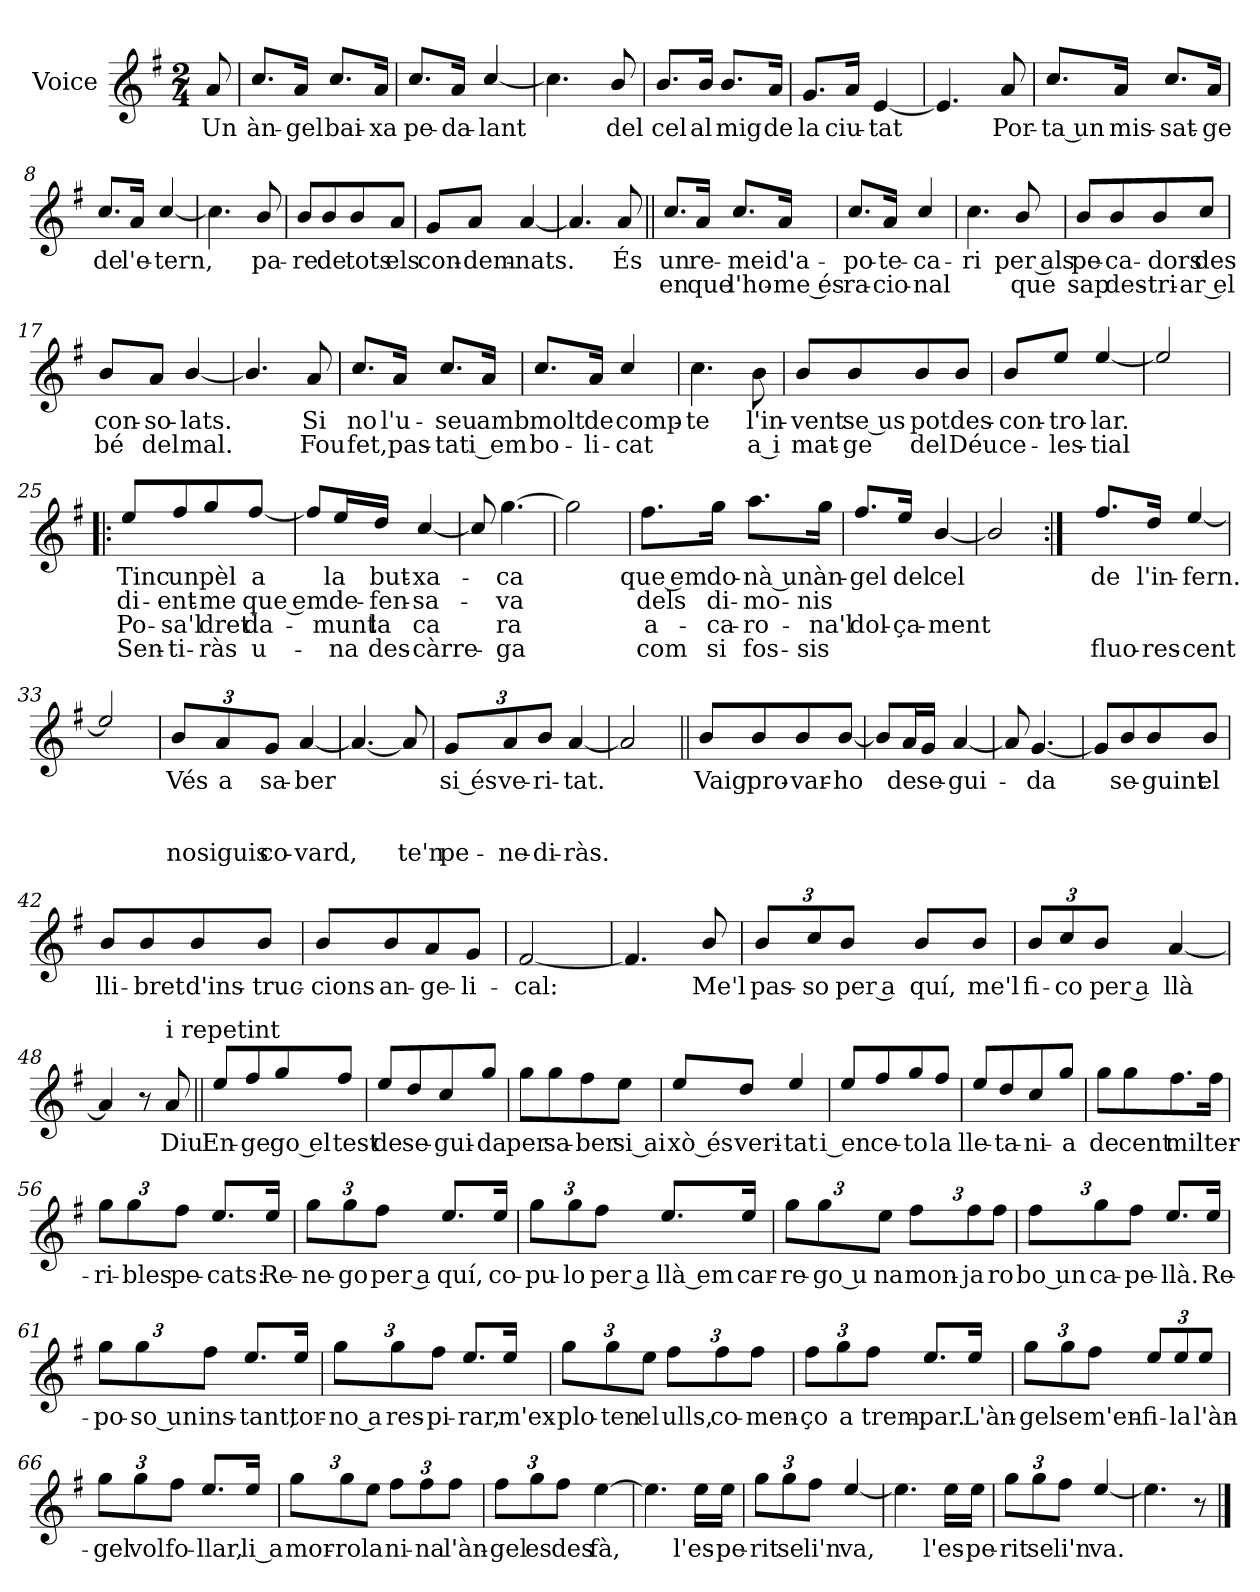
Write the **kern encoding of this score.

**kern	**text	**text	**text	**text
*part1	*part1	*part1	*part1	*part1
*staff1	*staff1	*staff1	*staff1	*staff1
*I"Voice	*	*	*	*
*I'V	*	*	*	*
*clefG2	*	*	*	*
*k[f#]	*	*	*	*
*M2/4	*	*	*	*
=	=	=	=	=
!	!LO:LY:b	!	!	!
8a/	Un	.	.	.
=1	=1	=1	=1	=1
!	!LO:LY:b	!	!	!
8.cc/L	àn-	.	.	.
!	!LO:LY:b	!	!	!
16a/Jk	-gel	.	.	.
!	!LO:LY:b	!	!	!
8.cc/L	bai-	.	.	.
!	!LO:LY:b	!	!	!
16a/Jk	-xa	.	.	.
=2	=2	=2	=2	=2
!	!LO:LY:b	!	!	!
8.cc/L	pe-	.	.	.
!	!LO:LY:b	!	!	!
16a/Jk	-da-	.	.	.
!	!LO:LY:b	!	!	!
[4cc/	-lant	.	.	.
=3	=3	=3	=3	=3
4.cc\]	.	.	.	.
!	!LO:LY:b	!	!	!
8b/	del	.	.	.
=4	=4	=4	=4	=4
!	!LO:LY:b	!	!	!
8.b/L	cel	.	.	.
!	!LO:LY:b	!	!	!
16b/Jk	al	.	.	.
!	!LO:LY:b	!	!	!
8.b/L	mig	.	.	.
!	!LO:LY:b	!	!	!
16a/Jk	de	.	.	.
=5	=5	=5	=5	=5
!	!LO:LY:b	!	!	!
8.g/L	la	.	.	.
!	!LO:LY:b	!	!	!
16a/Jk	ciu-	.	.	.
!	!LO:LY:b	!	!	!
[4e/	-tat	.	.	.
!!LO:LB:g=z
=6	=6	=6	=6	=6
4.e/]	.	.	.	.
!	!LO:LY:b	!	!	!
8a/	Por-	.	.	.
=7	=7	=7	=7	=7
!	!LO:LY:b	!	!	!
8.cc/L	ta un	.	.	.
!	!LO:LY:b	!	!	!
16a/Jk	mis-	.	.	.
!	!LO:LY:b	!	!	!
8.cc/L	-sat-	.	.	.
!	!LO:LY:b	!	!	!
16a/Jk	-ge	.	.	.
=8	=8	=8	=8	=8
!	!LO:LY:b	!	!	!
8.cc/L	de	.	.	.
!	!LO:LY:b	!	!	!
16a/Jk	l'e-	.	.	.
!	!LO:LY:b	!	!	!
[4cc/	-tern,	.	.	.
=9	=9	=9	=9	=9
4.cc\]	.	.	.	.
!	!LO:LY:b	!	!	!
8b/	pa-	.	.	.
=10	=10	=10	=10	=10
!	!LO:LY:b	!	!	!
8b/L	-re	.	.	.
!	!LO:LY:b	!	!	!
8b/	de	.	.	.
!	!LO:LY:b	!	!	!
8b/	tots	.	.	.
!	!LO:LY:b	!	!	!
8a/J	els	.	.	.
=11	=11	=11	=11	=11
!	!LO:LY:b	!	!	!
8g/L	con-	.	.	.
!	!LO:LY:b	!	!	!
8a/J	-dem-	.	.	.
!	!LO:LY:b	!	!	!
[4a/	-nats.	.	.	.
!!LO:LB:g=z
=12	=12	=12	=12	=12
4.a/]	.	.	.	.
!	!LO:LY:b	!	!	!
8a/	És	.	.	.
=13||	=13||	=13||	=13||	=13||
!	!LO:LY:b	!LO:LY:b	!	!
8.cc/L	un	en	.	.
!	!LO:LY:b	!LO:LY:b	!	!
16a/Jk	re-	que	.	.
!	!LO:LY:b	!LO:LY:b	!	!
8.cc/L	-mei	l'ho-	.	.
!	!LO:LY:b	!LO:LY:b	!	!
16a/Jk	d'a-	me és	.	.
=14	=14	=14	=14	=14
!	!LO:LY:b	!LO:LY:b	!	!
8.cc/L	-po-	ra-	.	.
!	!LO:LY:b	!LO:LY:b	!	!
16a/Jk	-te-	-cio-	.	.
!	!LO:LY:b	!LO:LY:b	!	!
4cc/	-ca-	-nal	.	.
=15	=15	=15	=15	=15
!	!LO:LY:b	!	!	!
4.cc\	-ri	.	.	.
!	!LO:LY:b	!LO:LY:b	!	!
8b/	per als	que	.	.
=16	=16	=16	=16	=16
!	!LO:LY:b	!LO:LY:b	!	!
8b/L	pe-	sap	.	.
!	!LO:LY:b	!LO:LY:b	!	!
8b/	-ca-	des-	.	.
!	!LO:LY:b	!LO:LY:b	!	!
8b/	-dors	-tri-	.	.
!	!LO:LY:b	!LO:LY:b	!	!
8cc/J	des	ar el	.	.
!!LO:LB:g=z
=17	=17	=17	=17	=17
!	!LO:LY:b	!LO:LY:b	!	!
8b/L	con-	bé	.	.
!	!LO:LY:b	!LO:LY:b	!	!
8a/J	-so-	del	.	.
!	!LO:LY:b	!LO:LY:b	!	!
[4b/	-lats.	mal.	.	.
=18	=18	=18	=18	=18
4.b/]	.	.	.	.
!	!LO:LY:b	!LO:LY:b	!	!
8a/	Si	Fou	.	.
=19	=19	=19	=19	=19
!	!LO:LY:b	!LO:LY:b	!	!
8.cc/L	no	fet,	.	.
!	!LO:LY:b	!LO:LY:b	!	!
16a/Jk	l'u-	pas-	.	.
!	!LO:LY:b	!LO:LY:b	!	!
8.cc/L	-seu	-tat	.	.
!	!LO:LY:b	!LO:LY:b	!	!
16a/Jk	amb	i em	.	.
=20	=20	=20	=20	=20
!	!LO:LY:b	!LO:LY:b	!	!
8.cc/L	molt	-bo-	.	.
!	!LO:LY:b	!LO:LY:b	!	!
16a/Jk	de	-li-	.	.
!	!LO:LY:b	!LO:LY:b	!	!
4cc/	comp-	-cat	.	.
=21	=21	=21	=21	=21
!	!LO:LY:b	!	!	!
4.cc\	-te	.	.	.
!	!LO:LY:b	!LO:LY:b	!	!
8b\	l'in-	a i	.	.
!!LO:LB:g=z
=22	=22	=22	=22	=22
!	!LO:LY:b	!LO:LY:b	!	!
8b/L	-vent	-mat-	.	.
!	!LO:LY:b	!LO:LY:b	!	!
8b/	se us	-ge	.	.
!	!LO:LY:b	!LO:LY:b	!	!
8b/	pot	del	.	.
!	!LO:LY:b	!LO:LY:b	!	!
8b/J	des-	Déu	.	.
=23	=23	=23	=23	=23
!	!LO:LY:b	!LO:LY:b	!	!
8b/L	-con-	ce-	.	.
!	!LO:LY:b	!LO:LY:b	!	!
8ee/J	-tro-	-les-	.	.
!	!LO:LY:b	!LO:LY:b	!	!
[4ee/	-lar.	-tial	.	.
=24	=24	=24	=24	=24
2ee/]	.	.	.	.
=25!|:	=25!|:	=25!|:	=25!|:	=25!|:
!	!LO:LY:b	!LO:LY:b	!LO:LY:b	!LO:LY:b
8ee/L	Tinc	di-	Po-	Sen-
!	!LO:LY:b	!LO:LY:b	!LO:LY:b	!LO:LY:b
8ff#/	un	-ent-	-sa'l	-ti-
!	!LO:LY:b	!LO:LY:b	!LO:LY:b	!LO:LY:b
8gg/	pèl	-me	dret	-ràs
!	!LO:LY:b	!LO:LY:b	!LO:LY:b	!LO:LY:b
[8ff#/J	a	que em	da-	u-
=26	=26	=26	=26	=26
8ff#/L]	.	.	.	.
!	!LO:LY:b	!LO:LY:b	!LO:LY:b	!LO:LY:b
16ee/L	la	de-	-munt	-na
!	!LO:LY:b	!LO:LY:b	!LO:LY:b	!LO:LY:b
16dd/JJ	but-	-fen-	la	des-
!	!LO:LY:b	!LO:LY:b	!LO:LY:b	!LO:LY:b
[4cc/	-xa-	-sa-	ca	-càrre-
!!LO:LB:g=z
=27	=27	=27	=27	=27
8cc/]	.	.	.	.
!	!LO:LY:b	!LO:LY:b	!LO:LY:b	!LO:LY:b
[4.gg\	-ca	-va	ra	-ga
=28	=28	=28	=28	=28
2gg\]	.	.	.	.
=29	=29	=29	=29	=29
!	!LO:LY:b	!LO:LY:b	!LO:LY:b	!LO:LY:b
8.ff#\L	que em	dels	a-	com
!	!LO:LY:b	!LO:LY:b	!LO:LY:b	!LO:LY:b
16gg\Jk	do-	di-	-ca-	si
!	!LO:LY:b	!LO:LY:b	!LO:LY:b	!LO:LY:b
8.aa\L	nà un	-mo-	-ro-	fos-
!	!LO:LY:b	!LO:LY:b	!LO:LY:b	!LO:LY:b
16gg\Jk	àn-	-nis	-na'l	-sis
=30	=30	=30	=30	=30
!	!LO:LY:b	!	!LO:LY:b	!
8.ff#/L	-gel	.	dol-	.
!	!LO:LY:b	!	!LO:LY:b	!
16ee/Jk	del	.	-ça-	.
!	!LO:LY:b	!	!LO:LY:b	!
[4b/	cel	.	-ment	.
=31	=31	=31	=31	=31
2b/]	.	.	.	.
=32:|!	=32:|!	=32:|!	=32:|!	=32:|!
!	!LO:LY:b	!	!	!LO:LY:b
8.ff#/L	de	.	.	fluo-
!	!LO:LY:b	!	!	!LO:LY:b
16dd/Jk	l'in-	.	.	-res-
!	!LO:LY:b	!	!	!LO:LY:b
[4ee/	-fern.	.	.	-cent
=33	=33	=33	=33	=33
2ee/]	.	.	.	.
!!LO:LB:g=z
=34	=34	=34	=34	=34
*Xbrackettup	*	*	*	*
!	!LO:LY:b	!	!	!LO:LY:b
12b/L	Vés	.	.	no
!	!LO:LY:b	!	!	!LO:LY:b
12a/	a	.	.	siguis
!	!LO:LY:b	!	!	!LO:LY:b
12g/J	sa-	.	.	co-
!	!LO:LY:b	!	!	!LO:LY:b
[4a/	-ber	.	.	-vard,
=35	=35	=35	=35	=35
4.a/_	.	.	.	.
!	!	!	!	!LO:LY:b
8a/]	.	.	.	te'n
=36	=36	=36	=36	=36
!	!LO:LY:b	!	!	!LO:LY:b
12g/L	si és	.	.	pe-
!	!LO:LY:b	!	!	!LO:LY:b
12a/	ve-	.	.	-ne-
!	!LO:LY:b	!	!	!LO:LY:b
12b/J	-ri-	.	.	-di-
!	!LO:LY:b	!	!	!LO:LY:b
[4a/	-tat.	.	.	-ràs.
=37	=37	=37	=37	=37
2a/]	.	.	.	.
=38||	=38||	=38||	=38||	=38||
!	!LO:LY:b	!	!	!
8b/L	Vaig	.	.	.
!	!LO:LY:b	!	!	!
8b/	pro-	.	.	.
!	!LO:LY:b	!	!	!
8b/	-var-	.	.	.
!	!LO:LY:b	!	!	!
[8b/J	-ho	.	.	.
=39	=39	=39	=39	=39
8b/L]	.	.	.	.
!	!LO:LY:b	!	!	!
16a/L	de	.	.	.
!	!LO:LY:b	!	!	!
16g/JJ	se-	.	.	.
!	!LO:LY:b	!	!	!
[4a/	-gui-	.	.	.
!!LO:PB:g=z
=40	=40	=40	=40	=40
8a/]	.	.	.	.
!	!LO:LY:b	!	!	!
[4.g/	-da	.	.	.
=41	=41	=41	=41	=41
8g/L]	.	.	.	.
!	!LO:LY:b	!	!	!
8b/	se-	.	.	.
!	!LO:LY:b	!	!	!
8b/	-guint	.	.	.
!	!LO:LY:b	!	!	!
8b/J	el	.	.	.
=42	=42	=42	=42	=42
!	!LO:LY:b	!	!	!
8b/L	lli-	.	.	.
!	!LO:LY:b	!	!	!
8b/	-bret	.	.	.
!	!LO:LY:b	!	!	!
8b/	d'ins-	.	.	.
!	!LO:LY:b	!	!	!
8b/J	-truc-	.	.	.
=43	=43	=43	=43	=43
!	!LO:LY:b	!	!	!
8b/L	-cions	.	.	.
!	!LO:LY:b	!	!	!
8b/	an-	.	.	.
!	!LO:LY:b	!	!	!
8a/	-ge-	.	.	.
!	!LO:LY:b	!	!	!
8g/J	-li-	.	.	.
=44	=44	=44	=44	=44
!	!LO:LY:b	!	!	!
[2f#/	-cal:	.	.	.
=45	=45	=45	=45	=45
4.f#/]	.	.	.	.
!	!LO:LY:b	!	!	!
8b/	Me'l	.	.	.
!!LO:LB:g=z
=46	=46	=46	=46	=46
!	!LO:LY:b	!	!	!
12b/L	pas-	.	.	.
!	!LO:LY:b	!	!	!
12cc/	-so	.	.	.
!	!LO:LY:b	!	!	!
12b/J	per a	.	.	.
!	!LO:LY:b	!	!	!
8b/L	-quí,	.	.	.
!	!LO:LY:b	!	!	!
8b/J	me'l	.	.	.
=47	=47	=47	=47	=47
!	!LO:LY:b	!	!	!
12b/L	fi-	.	.	.
!	!LO:LY:b	!	!	!
12cc/	-co	.	.	.
!	!LO:LY:b	!	!	!
12b/J	per a	.	.	.
!	!LO:LY:b	!	!	!
[4a/	-llà	.	.	.
=48	=48	=48	=48	=48
4a/]	.	.	.	.
8r	.	.	.	.
!LO:TX:a:t=i repetint	!	!	!	!
!	!LO:LY:b	!	!	!
8a/	Diu	.	.	.
=49||	=49||	=49||	=49||	=49||
!	!LO:LY:b	!	!	!
8ee/L	En-	.	.	.
!	!LO:LY:b	!	!	!
8ff#/	-ge	.	.	.
!	!LO:LY:b	!	!	!
8gg/	go el	.	.	.
!	!LO:LY:b	!	!	!
8ff#/J	test	.	.	.
=50	=50	=50	=50	=50
!	!LO:LY:b	!	!	!
8ee/L	de	.	.	.
!	!LO:LY:b	!	!	!
8dd/	se-	.	.	.
!	!LO:LY:b	!	!	!
8cc/	-gui-	.	.	.
!	!LO:LY:b	!	!	!
8gg/J	-da	.	.	.
!!LO:LB:g=z
=51	=51	=51	=51	=51
!	!LO:LY:b	!	!	!
8gg\L	per	.	.	.
!	!LO:LY:b	!	!	!
8gg\	sa-	.	.	.
!	!LO:LY:b	!	!	!
8ff#\	-ber	.	.	.
!	!LO:LY:b	!	!	!
8ee\J	si ai	.	.	.
=52	=52	=52	=52	=52
!	!LO:LY:b	!	!	!
8ee/L	xò és	.	.	.
!	!LO:LY:b	!	!	!
8dd/J	veri-	.	.	.
!	!LO:LY:b	!	!	!
4ee/	-tat	.	.	.
=53	=53	=53	=53	=53
!	!LO:LY:b	!	!	!
8ee/L	i en	.	.	.
!	!LO:LY:b	!	!	!
8ff#/	-ce-	.	.	.
!	!LO:LY:b	!	!	!
8gg/	-to	.	.	.
!	!LO:LY:b	!	!	!
8ff#/J	la	.	.	.
=54	=54	=54	=54	=54
!	!LO:LY:b	!	!	!
8ee/L	lle-	.	.	.
!	!LO:LY:b	!	!	!
8dd/	-ta-	.	.	.
!	!LO:LY:b	!	!	!
8cc/	-ni-	.	.	.
!	!LO:LY:b	!	!	!
8gg/J	-a	.	.	.
=55	=55	=55	=55	=55
!	!LO:LY:b	!	!	!
8gg\L	de	.	.	.
!	!LO:LY:b	!	!	!
8gg\	cent	.	.	.
!	!LO:LY:b	!	!	!
8.ff#\	mil	.	.	.
!	!LO:LY:b	!	!	!
16ff#\Jk	ter-	.	.	.
!!LO:LB:g=z
=56	=56	=56	=56	=56
!	!LO:LY:b	!	!	!
12gg\L	-ri-	.	.	.
!	!LO:LY:b	!	!	!
12gg\	-bles	.	.	.
!	!LO:LY:b	!	!	!
12ff#\J	pe-	.	.	.
!	!LO:LY:b	!	!	!
8.ee/L	-cats:	.	.	.
!	!LO:LY:b	!	!	!
16ee/Jk	Re-	.	.	.
=57	=57	=57	=57	=57
!	!LO:LY:b	!	!	!
12gg\L	-ne-	.	.	.
!	!LO:LY:b	!	!	!
12gg\	-go	.	.	.
!	!LO:LY:b	!	!	!
12ff#\J	per a	.	.	.
!	!LO:LY:b	!	!	!
8.ee/L	-quí,	.	.	.
!	!LO:LY:b	!	!	!
16ee/Jk	co-	.	.	.
=58	=58	=58	=58	=58
!	!LO:LY:b	!	!	!
12gg\L	-pu-	.	.	.
!	!LO:LY:b	!	!	!
12gg\	-lo	.	.	.
!	!LO:LY:b	!	!	!
12ff#\J	per a	.	.	.
!	!LO:LY:b	!	!	!
8.ee/L	llà em	.	.	.
!	!LO:LY:b	!	!	!
16ee/Jk	car-	.	.	.
!!LO:LB:g=z
=59	=59	=59	=59	=59
!	!LO:LY:b	!	!	!
12gg\L	-re-	.	.	.
!	!LO:LY:b	!	!	!
12gg\	go u	.	.	.
!	!LO:LY:b	!	!	!
12ee\J	-na	.	.	.
!	!LO:LY:b	!	!	!
12ff#\L	mon-	.	.	.
!	!LO:LY:b	!	!	!
12ff#\	-ja	.	.	.
!	!LO:LY:b	!	!	!
12ff#\J	ro	.	.	.
=60	=60	=60	=60	=60
!	!LO:LY:b	!	!	!
12ff#\L	bo un	.	.	.
!	!LO:LY:b	!	!	!
12gg\	ca-	.	.	.
!	!LO:LY:b	!	!	!
12ff#\J	-pe-	.	.	.
!	!LO:LY:b	!	!	!
8.ee/L	-llà.	.	.	.
!	!LO:LY:b	!	!	!
16ee/Jk	Re-	.	.	.
=61	=61	=61	=61	=61
!	!LO:LY:b	!	!	!
12gg\L	-po-	.	.	.
!	!LO:LY:b	!	!	!
12gg\	so un	.	.	.
!	!LO:LY:b	!	!	!
12ff#\J	ins-	.	.	.
!	!LO:LY:b	!	!	!
8.ee/L	-tant,	.	.	.
!	!LO:LY:b	!	!	!
16ee/Jk	tor-	.	.	.
!!LO:LB:g=z
=62	=62	=62	=62	=62
!	!LO:LY:b	!	!	!
12gg\L	no a	.	.	.
!	!LO:LY:b	!	!	!
12gg\	res-	.	.	.
!	!LO:LY:b	!	!	!
12ff#\J	-pi-	.	.	.
!	!LO:LY:b	!	!	!
8.ee/L	-rar,	.	.	.
!	!LO:LY:b	!	!	!
16ee/Jk	m'ex-	.	.	.
=63	=63	=63	=63	=63
!	!LO:LY:b	!	!	!
12gg\L	-plo-	.	.	.
!	!LO:LY:b	!	!	!
12gg\	-ten	.	.	.
!	!LO:LY:b	!	!	!
12ee\J	el	.	.	.
!	!LO:LY:b	!	!	!
12ff#\L	ulls,	.	.	.
!	!LO:LY:b	!	!	!
12ff#\	co-	.	.	.
!	!LO:LY:b	!	!	!
12ff#\J	-men-	.	.	.
=64	=64	=64	=64	=64
!	!LO:LY:b	!	!	!
12ff#\L	-ço	.	.	.
!	!LO:LY:b	!	!	!
12gg\	a	.	.	.
!	!LO:LY:b	!	!	!
12ff#\J	trem-	.	.	.
!	!LO:LY:b	!	!	!
8.ee/L	-par.	.	.	.
!	!LO:LY:b	!	!	!
16ee/Jk	L'àn-	.	.	.
!!LO:LB:g=z
=65	=65	=65	=65	=65
!	!LO:LY:b	!	!	!
12gg\L	-gel	.	.	.
!	!LO:LY:b	!	!	!
12gg\	se	.	.	.
!	!LO:LY:b	!	!	!
12ff#\J	m'en-	.	.	.
!	!LO:LY:b	!	!	!
12ee/L	-fi-	.	.	.
!	!LO:LY:b	!	!	!
12ee/	-la	.	.	.
!	!LO:LY:b	!	!	!
12ee/J	l'àn-	.	.	.
=66	=66	=66	=66	=66
!	!LO:LY:b	!	!	!
12gg\L	-gel	.	.	.
!	!LO:LY:b	!	!	!
12gg\	vol	.	.	.
!	!LO:LY:b	!	!	!
12ff#\J	fo-	.	.	.
!	!LO:LY:b	!	!	!
8.ee/L	-llar,	.	.	.
!	!LO:LY:b	!	!	!
16ee/Jk	li a	.	.	.
=67	=67	=67	=67	=67
!	!LO:LY:b	!	!	!
12gg\L	-mor-	.	.	.
!	!LO:LY:b	!	!	!
12gg\	-ro	.	.	.
!	!LO:LY:b	!	!	!
12ee\J	la	.	.	.
!	!LO:LY:b	!	!	!
12ff#\L	ni-	.	.	.
!	!LO:LY:b	!	!	!
12ff#\	-na	.	.	.
!	!LO:LY:b	!	!	!
12ff#\J	l'àn-	.	.	.
=68	=68	=68	=68	=68
!	!LO:LY:b	!	!	!
12ff#\L	-gel	.	.	.
!	!LO:LY:b	!	!	!
12gg\	es	.	.	.
!	!LO:LY:b	!	!	!
12ff#\J	des	.	.	.
!	!LO:LY:b	!	!	!
[4ee\	fà,	.	.	.
!!LO:LB:g=z
=69	=69	=69	=69	=69
4.ee\]	.	.	.	.
!	!LO:LY:b	!	!	!
16ee\LL	l'es-	.	.	.
!	!LO:LY:b	!	!	!
16ee\JJ	-pe-	.	.	.
=70	=70	=70	=70	=70
!	!LO:LY:b	!	!	!
12gg\L	-rit	.	.	.
!	!LO:LY:b	!	!	!
12gg\	se	.	.	.
!	!LO:LY:b	!	!	!
12ff#\J	li'n	.	.	.
!	!LO:LY:b	!	!	!
[4ee/	va,	.	.	.
=71	=71	=71	=71	=71
4.ee\]	.	.	.	.
!	!LO:LY:b	!	!	!
16ee\LL	l'es-	.	.	.
!	!LO:LY:b	!	!	!
16ee\JJ	-pe-	.	.	.
=72	=72	=72	=72	=72
!	!LO:LY:b	!	!	!
12gg\L	-rit	.	.	.
!	!LO:LY:b	!	!	!
12gg\	se	.	.	.
!	!LO:LY:b	!	!	!
12ff#\J	li'n	.	.	.
!	!LO:LY:b	!	!	!
[4ee/	va.	.	.	.
=73	=73	=73	=73	=73
4.ee\]	.	.	.	.
8r	.	.	.	.
==	==	==	==	==
*-	*-	*-	*-	*-
